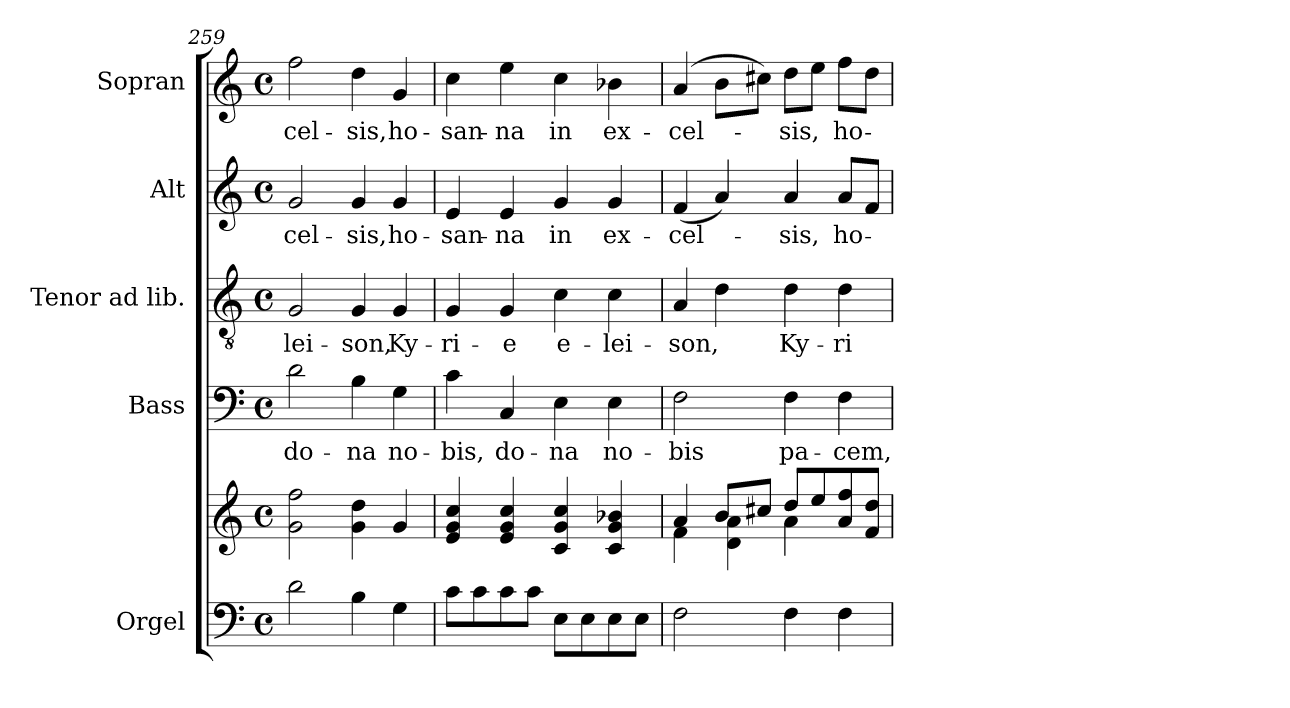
**kern	**kern	**kern	**text	**kern	**text	**kern	**text	**kern	**text
*part5	*part5	*part4	*part4	*part3	*part3	*part2	*part2	*part1	*part1
*staff6	*staff5	*staff4	*staff4	*staff3	*staff3	*staff2	*staff2	*staff1	*staff1
*I"Orgel	*	*I"Bass	*	*I"Tenor ad lib.	*	*I"Alt	*	*I"Sopran	*
*I'Org.	*	*I'B	*	*I'T	*	*I'A	*	*I'S	*
*clefF4	*clefG2	*clefF4	*	*clefGv2	*	*clefG2	*	*clefG2	*
*k[]	*k[]	*k[]	*	*k[]	*	*k[]	*	*k[]	*
*C:	*C:	*C:	*	*C:	*	*C:	*	*C:	*
*M4/4	*M4/4	*M4/4	*	*M4/4	*	*M4/4	*	*M4/4	*
*met(c)	*met(c)	*met(c)	*	*met(c)	*	*met(c)	*	*met(c)	*
=259	=259	=259	=259	=259	=259	=259	=259	=259	=259
!	!	!	!LO:LY:b	!	!LO:LY:b	!	!LO:LY:b	!	!LO:LY:b
2d\	2g\ 2ff\	2d\	do-	2G/	-lei-	2g/	-cel-	2ff\	-cel-
!	!	!	!LO:LY:b	!	!LO:LY:b	!	!LO:LY:b	!	!LO:LY:b
4B\	4g\ 4dd\	4B\	-na	4G/	-son,	4g/	-sis,	4dd\	-sis,
!	!	!	!LO:LY:b	!	!LO:LY:b	!	!LO:LY:b	!	!LO:LY:b
4G\	4g/	4G\	no-	4G/	Ky-	4g/	ho-	4g/	ho-
=260	=260	=260	=260	=260	=260	=260	=260	=260	=260
!	!	!	!LO:LY:b	!	!LO:LY:b	!	!LO:LY:b	!	!LO:LY:b
8c\L	4e/ 4g/ 4cc/	4c\	-bis,	4G/	-ri-	4e/	-san-	4cc\	-san-
8c\	.	.	.	.	.	.	.	.	.
!	!	!	!LO:LY:b	!	!LO:LY:b	!	!LO:LY:b	!	!LO:LY:b
8c\	4e/ 4g/ 4cc/	4C/	do-	4G/	-e	4e/	-na	4ee\	-na
8c\J	.	.	.	.	.	.	.	.	.
!	!	!	!LO:LY:b	!	!LO:LY:b	!	!LO:LY:b	!	!LO:LY:b
8E\L	4c/ 4g/ 4cc/	4E\	-na	4c\	e-	4g/	in	4cc\	in
8E\	.	.	.	.	.	.	.	.	.
!	!	!	!LO:LY:b	!	!LO:LY:b	!	!LO:LY:b	!	!LO:LY:b
8E\	4c/ 4g/ 4b-X/	4E\	no-	4c\	-lei-	4g/	ex-	4b-X\	ex-
8E\J	.	.	.	.	.	.	.	.	.
!!LO:LB:g=z
=261	=261	=261	=261	=261	=261	=261	=261	=261	=261
*	*^	*	*	*	*	*	*	*	*
!	!	!	!	!LO:LY:b	!	!LO:LY:b	!	!LO:LY:b	!	!LO:LY:b
2F\	4a/	4f\	2F\	-bis	4A/	-son,	(<4f/	-cel-	(4a/	-cel-
.	8b/L	4d\ 4a\	.	.	4d\	.	4a/)	.	8b\L	.
.	8cc#X/J	.	.	.	.	.	.	.	8cc#X\J)	.
!	!	!	!	!LO:LY:b	!	!LO:LY:b	!	!LO:LY:b	!	!LO:LY:b
4F\	8dd/L	4a\	4F\	pa-	4d\	Ky-	4a/	-sis,	8dd\L	-sis,
.	8ee/	.	.	.	.	.	.	.	8ee\J	.
!	!	!	!	!LO:LY:b	!	!LO:LY:b	!	!LO:LY:b	!	!LO:LY:b
4F\	8a/ 8ff/	4ryy	4F\	-cem,	4d\	-ri-	8a/L	ho-	8ff\L	ho-
.	8f/ 8dd/J	.	.	.	.	.	8f/J	.	8dd\J	.
*	*v	*v	*	*	*	*	*	*	*	*
=	=	=	=	=	=	=	=	=	=
*-	*-	*-	*-	*-	*-	*-	*-	*-	*-
